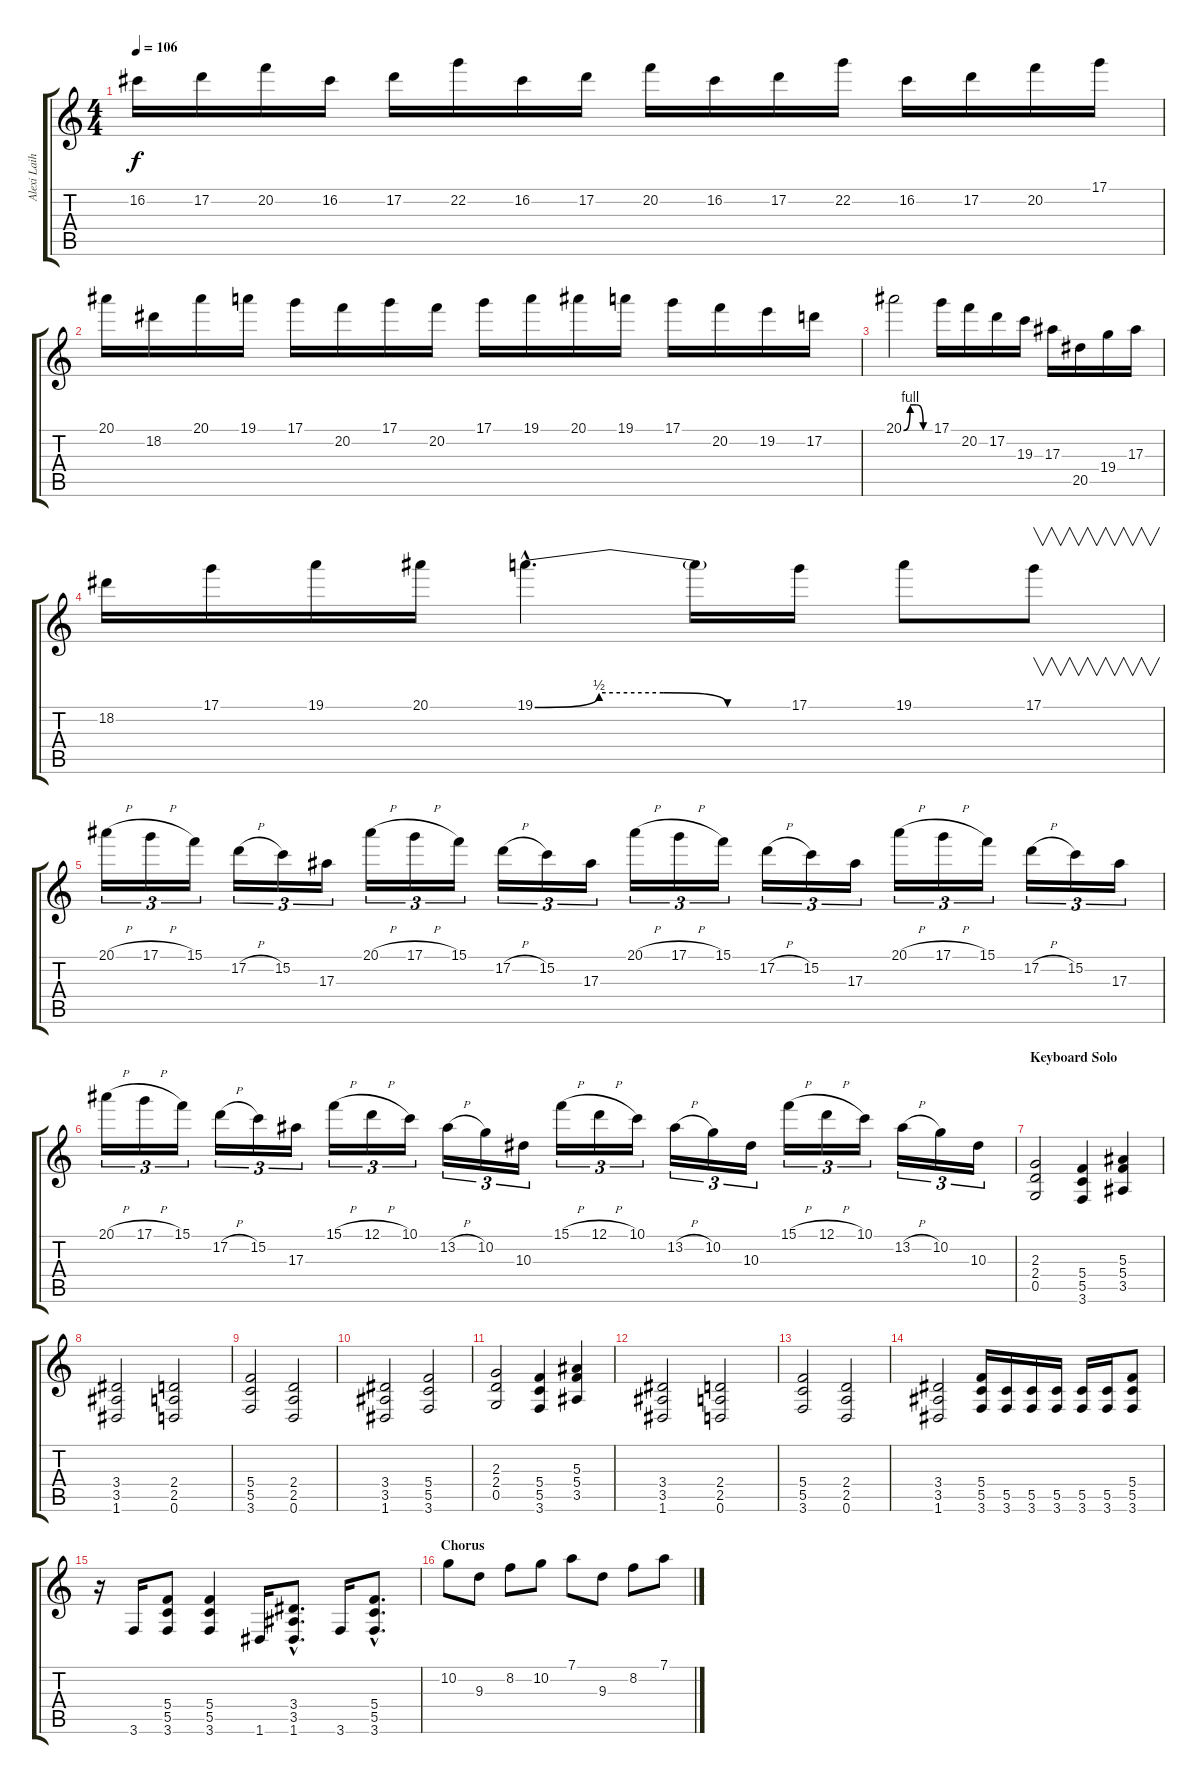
\track ("Alexi Laiho" "Alexi Laih") {instrument distortionguitar}
\staff {score tabs}
\tuning (D4 A3 F3 C3 G2 D2) {hide}
\ts (4 4)
\tempo 106
\clef g2
\ks c
16.2.16{dy f} 17.2.16 20.2.16 16.2.16 17.2.16 22.2.16 16.2.16 17.2.16 20.2.16 16.2.16 17.2.16 22.2.16 16.2.16 17.2.16 20.2.16 17.1.16 |
20.1.16 18.2.16 20.1.16 19.1.16 17.1.16 20.2.16 17.1.16 20.2.16 17.1.16 19.1.16 20.1.16 19.1.16 17.1.16 20.2.16 19.2.16 17.2.16 |
20.1{be (custom 0 0 15 4 30 4 45 0 60 0)}.2 17.1.16 20.2.16 17.2.16 19.3.16 17.3.16 20.5.16 19.4.16 17.3.16 |
18.2.16 17.1.16 19.1.16 20.1.16 19.1{be (custom 0 0 15 2 30 2 45 0 60 0) hac}.4{d} 19.1{t}.16 17.1.16 19.1.8 17.1.8{v} |
20.1{h}.16{tu (3 2)} 17.1{h}.16{tu (3 2)} 15.1.16{tu (3 2)} 17.2{h}.16{tu (3 2)} 15.2.16{tu (3 2)} 17.3.16{tu (3 2)} 20.1{h}.16{tu (3 2)} 17.1{h}.16{tu (3 2)} 15.1.16{tu (3 2)} 17.2{h}.16{tu (3 2)} 15.2.16{tu (3 2)} 17.3.16{tu (3 2)} 20.1{h}.16{tu (3 2)} 17.1{h}.16{tu (3 2)} 15.1.16{tu (3 2)} 17.2{h}.16{tu (3 2)} 15.2.16{tu (3 2)} 17.3.16{tu (3 2)} 20.1{h}.16{tu (3 2)} 17.1{h}.16{tu (3 2)} 15.1.16{tu (3 2)} 17.2{h}.16{tu (3 2)} 15.2.16{tu (3 2)} 17.3.16{tu (3 2)} |
20.1{h}.16{tu (3 2)} 17.1{h}.16{tu (3 2)} 15.1.16{tu (3 2)} 17.2{h}.16{tu (3 2)} 15.2.16{tu (3 2)} 17.3.16{tu (3 2)} 15.1{h}.16{tu (3 2)} 12.1{h}.16{tu (3 2)} 10.1.16{tu (3 2)} 13.2{h}.16{tu (3 2)} 10.2.16{tu (3 2)} 10.3.16{tu (3 2)} 15.1{h}.16{tu (3 2)} 12.1{h}.16{tu (3 2)} 10.1.16{tu (3 2)} 13.2{h}.16{tu (3 2)} 10.2.16{tu (3 2)} 10.3.16{tu (3 2)} 15.1{h}.16{tu (3 2)} 12.1{h}.16{tu (3 2)} 10.1.16{tu (3 2)} 13.2{h}.16{tu (3 2)} 10.2.16{tu (3 2)} 10.3.16{tu (3 2)} |
\section ("" "Keyboard Solo")
(2.3 2.4 0.5).2 (5.4 5.5 3.6).4 (5.3 5.4 3.5).4 |
(3.4 3.5 1.6).2 (2.4 2.5 0.6).2 |
(5.4 5.5 3.6).2 (2.4 2.5 0.6).2 |
(3.4 3.5 1.6).2 (5.4 5.5 3.6).2 |
(2.3 2.4 0.5).2 (5.4 5.5 3.6).4 (5.3 5.4 3.5).4 |
(3.4 3.5 1.6).2 (2.4 2.5 0.6).2 |
(5.4 5.5 3.6).2 (2.4 2.5 0.6).2 |
(3.4 3.5 1.6).2 (5.4 5.5 3.6).16 (5.5 3.6).16 (5.5 3.6).16 (5.5 3.6).16 (5.5 3.6).16 (5.5 3.6).16 (5.4 5.5 3.6).8 |
r.16 3.6.16 (5.4 5.5 3.6).8 (5.4 5.5 3.6).4 1.6.16 (3.4{hac} 3.5{hac} 1.6{hac}).8{d} 3.6.16 (5.4{hac} 5.5{hac} 3.6{hac}).8{d} |
\section ("" "Chorus")
10.2.8 9.3.8 8.2.8 10.2.8 7.1.8 9.3.8 8.2.8 7.1.8
